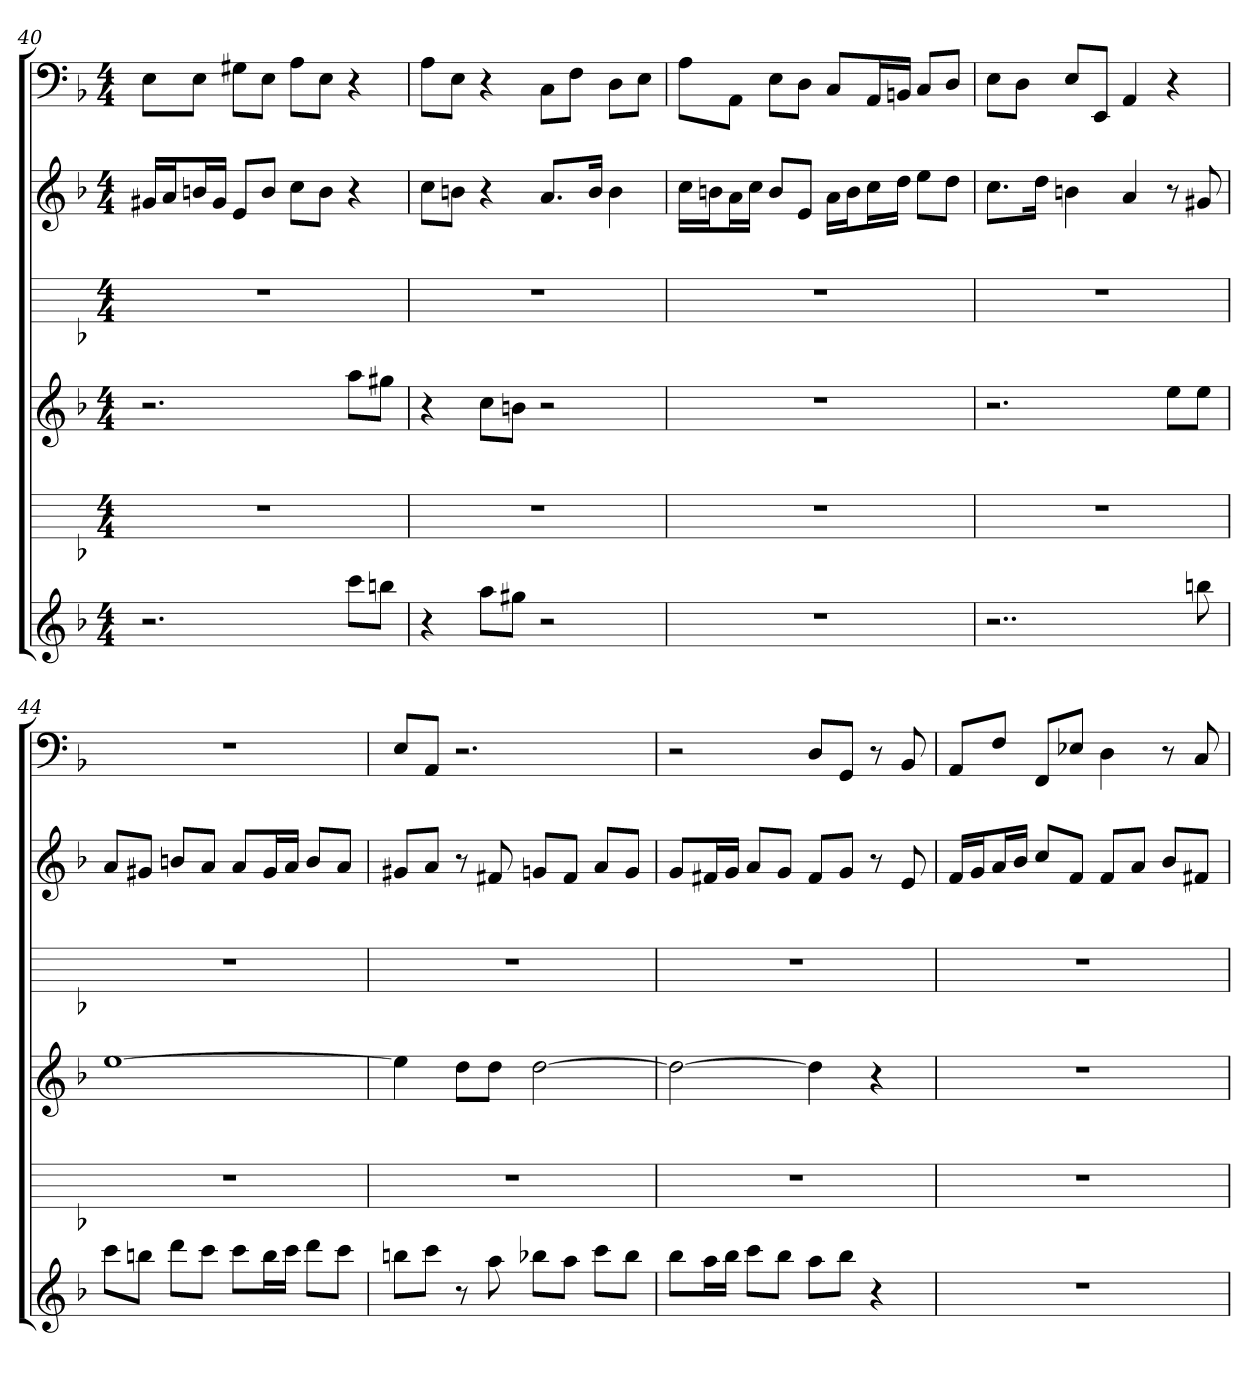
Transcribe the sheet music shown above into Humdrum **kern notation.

**kern	**kern	**kern	**kern	**kern	**kern
*part6	*part5	*part4	*part3	*part2	*part1
*staff6	*staff5	*staff4	*staff3	*staff2	*staff1
*	*	*	*	*	*clefF4
*k[b-]	*k[b-]	*k[b-]	*k[b-]	*k[b-]	*k[b-]
*F:	*F:	*F:	*F:	*F:	*F:
*M4/4	*M4/4	*M4/4	*M4/4	*M4/4	*M4/4
=40	=40	=40	=40	=40	=40
2.r	1r	2.r	1r	16g#XLL	8E\L
.	.	.	.	16aJ	.
.	.	.	.	16bnL	8E\J
.	.	.	.	16g#JJ	.
.	.	.	.	8eL	8G#X\L
.	.	.	.	8bJ	8E\J
.	.	.	.	8ccL	8A\L
.	.	.	.	8bJ	8E\J
8cccL	.	8aaL	.	4r	4r
8bbnJ	.	8gg#XJ	.	.	.
=41	=41	=41	=41	=41	=41
4r	1r	4r	1r	8ccL	8A\L
.	.	.	.	8bnJ	8E\J
8aaL	.	8ccL	.	4r	4r
8gg#XJ	.	8bnJ	.	.	.
2r	.	2r	.	8.aL	8C\L
.	.	.	.	.	8F\J
.	.	.	.	16bJk	.
.	.	.	.	4b	8D\L
.	.	.	.	.	8E\J
=42	=42	=42	=42	=42	=42
1r	1r	1r	1r	16ccLL	8A\L
.	.	.	.	16bnJ	.
.	.	.	.	16aL	8AA\J
.	.	.	.	16ccJJ	.
.	.	.	.	8bL	8E\L
.	.	.	.	8eJ	8D\J
.	.	.	.	16aLL	8C/L
.	.	.	.	16bJ	.
.	.	.	.	16ccL	16AA/L
.	.	.	.	16ddJJ	16BBn/JJ
.	.	.	.	8eeL	8C/L
.	.	.	.	8ddJ	8D/J
=43	=43	=43	=43	=43	=43
2..r	1r	2.r	1r	8.ccL	8E\L
.	.	.	.	.	8D\J
.	.	.	.	16ddJk	.
.	.	.	.	4bn	8E/L
.	.	.	.	.	8EE/J
.	.	.	.	4a	4AA
.	.	8eeL	.	8r	4r
8bbn	.	8eeJ	.	8g#X	.
=44	=44	=44	=44	=44	=44
8cccL	1r	[1ee	1r	8aL	1r
8bbnJ	.	.	.	8g#XJ	.
8dddL	.	.	.	8bnL	.
8cccJ	.	.	.	8aJ	.
8cccL	.	.	.	8aL	.
16bbL	.	.	.	16g#L	.
16cccJJ	.	.	.	16aJJ	.
8dddL	.	.	.	8bL	.
8cccJ	.	.	.	8aJ	.
=45	=45	=45	=45	=45	=45
8bbnL	1r	4ee]	1r	8g#XL	8E/L
8cccJ	.	.	.	8aJ	8AA/J
8r	.	8ddL	.	8r	2.r
8aa	.	8ddJ	.	8f#X	.
8bb-XL	.	[2dd	.	8gnL	.
8aaJ	.	.	.	8f#J	.
8cccL	.	.	.	8aL	.
8bb-J	.	.	.	8gJ	.
=46	=46	=46	=46	=46	=46
8bb-L	1r	2dd_	1r	8gL	2r
16aaL	.	.	.	16f#XL	.
16bb-JJ	.	.	.	16gJJ	.
8cccL	.	.	.	8aL	.
8bb-J	.	.	.	8gJ	.
8aaL	.	4dd]	.	8f#L	8D/L
8bb-J	.	.	.	8gJ	8GG/J
4r	.	4r	.	8r	8r
.	.	.	.	8e	8BB-
=47	=47	=47	=47	=47	=47
1r	1r	1r	1r	16fLL	8AA/L
.	.	.	.	16gJ	.
.	.	.	.	16aL	8F/J
.	.	.	.	16b-JJ	.
.	.	.	.	8ccL	8FF/L
.	.	.	.	8fJ	8E-X/J
.	.	.	.	8fL	4D
.	.	.	.	8aJ	.
.	.	.	.	8b-L	8r
.	.	.	.	8f#XJ	8C
=	=	=	=	=	=
*-	*-	*-	*-	*-	*-
